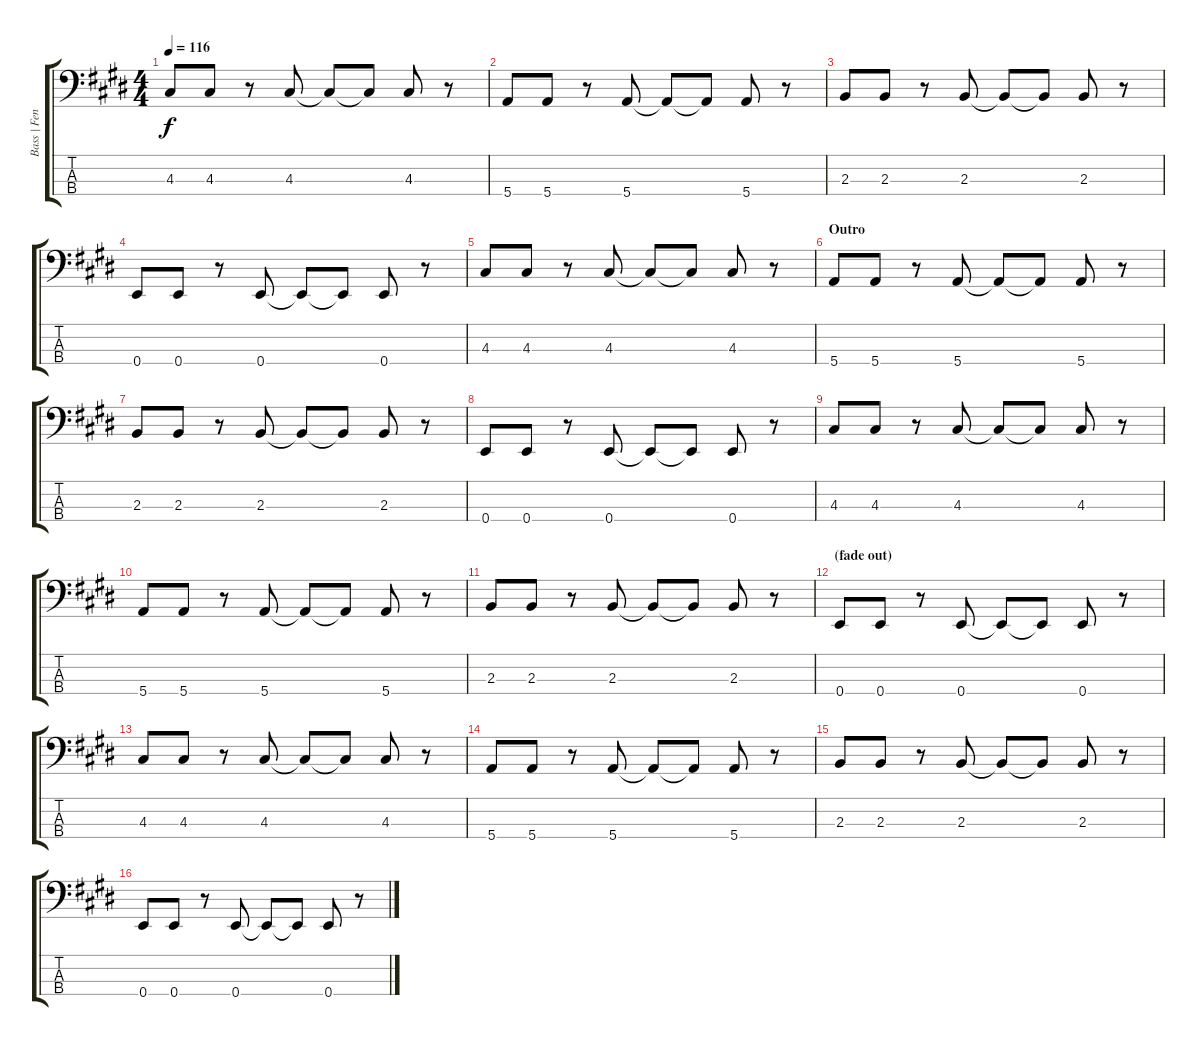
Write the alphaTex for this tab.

\track ("Bass | Fender Standard Precision" "Bass | Fen") {instrument electricbassfinger}
\staff {score tabs}
\tuning (G2 D2 A1 E1) {hide}
\ts (4 4)
\tempo 116
\clef f4
\ks c#minor
4.3.8{dy f} 4.3.8 r.8 4.3.8 4.3{t}.8 4.3{t}.8 4.3.8 r.8 |
5.4.8 5.4.8 r.8 5.4.8 5.4{t}.8 5.4{t}.8 5.4.8 r.8 |
2.3.8 2.3.8 r.8 2.3.8 2.3{t}.8 2.3{t}.8 2.3.8 r.8 |
0.4.8 0.4.8 r.8 0.4.8 0.4{t}.8 0.4{t}.8 0.4.8 r.8 |
4.3.8 4.3.8 r.8 4.3.8 4.3{t}.8 4.3{t}.8 4.3.8 r.8 |
\section ("" "Outro")
5.4.8 5.4.8 r.8 5.4.8 5.4{t}.8 5.4{t}.8 5.4.8 r.8 |
2.3.8 2.3.8 r.8 2.3.8 2.3{t}.8 2.3{t}.8 2.3.8 r.8 |
0.4.8 0.4.8 r.8 0.4.8 0.4{t}.8 0.4{t}.8 0.4.8 r.8 |
4.3.8 4.3.8 r.8 4.3.8 4.3{t}.8 4.3{t}.8 4.3.8 r.8 |
5.4.8 5.4.8 r.8 5.4.8 5.4{t}.8 5.4{t}.8 5.4.8 r.8 |
2.3.8 2.3.8 r.8 2.3.8 2.3{t}.8 2.3{t}.8 2.3.8 r.8 |
\section ("" "(fade out)")
0.4.8 0.4.8 r.8 0.4.8 0.4{t}.8 0.4{t}.8 0.4.8 r.8 |
4.3.8 4.3.8 r.8 4.3.8 4.3{t}.8 4.3{t}.8 4.3.8 r.8 |
5.4.8 5.4.8 r.8 5.4.8 5.4{t}.8 5.4{t}.8 5.4.8 r.8 |
2.3.8 2.3.8 r.8 2.3.8 2.3{t}.8 2.3{t}.8 2.3.8 r.8 |
0.4.8 0.4.8 r.8 0.4.8 0.4{t}.8 0.4{t}.8 0.4.8 r.8
